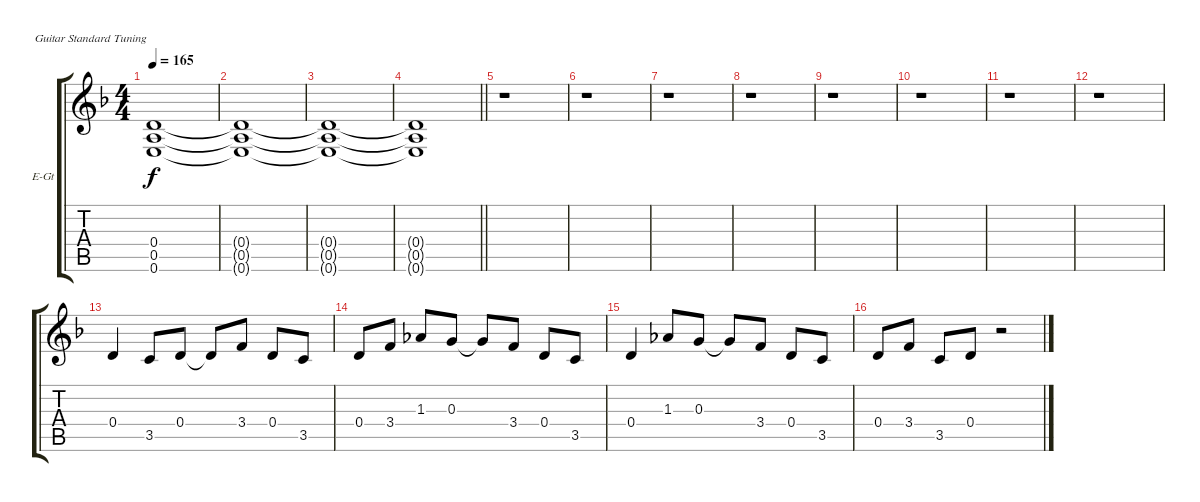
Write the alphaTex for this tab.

\bracketExtendMode groupsimilarinstruments
\firstSystemTrackNameOrientation horizontal
\otherSystemsTrackNameOrientation horizontal
\track ("Guitar 1" "E-Gt") {instrument distortionguitar}
\staff {score tabs}
\tuning (E4 B3 G3 D3 A2 E2)
\ts (4 4)
\tempo 165
\clef g2
\ks f
(0.4 0.5 0.6).1{dy f} |
(0.4{t} 0.5{t} 0.6{t}).1 |
(0.4{t} 0.5{t} 0.6{t}).1 |
\barLineRight lightlight
(0.4{t} 0.5{t} 0.6{t}).1 |
r.1 |
r.1 |
r.1 |
r.1 |
r.1 |
r.1 |
r.1 |
r.1 |
0.4.4 3.5.8 0.4.8 0.4{t}.8 3.4.8 0.4.8 3.5.8 |
0.4.8 3.4.8 1.3.8 0.3.8 0.3{t}.8 3.4.8 0.4.8 3.5.8 |
0.4.4 1.3.8 0.3.8 0.3{t}.8 3.4.8 0.4.8 3.5.8 |
0.4.8 3.4.8 3.5.8 0.4.8 r.2
